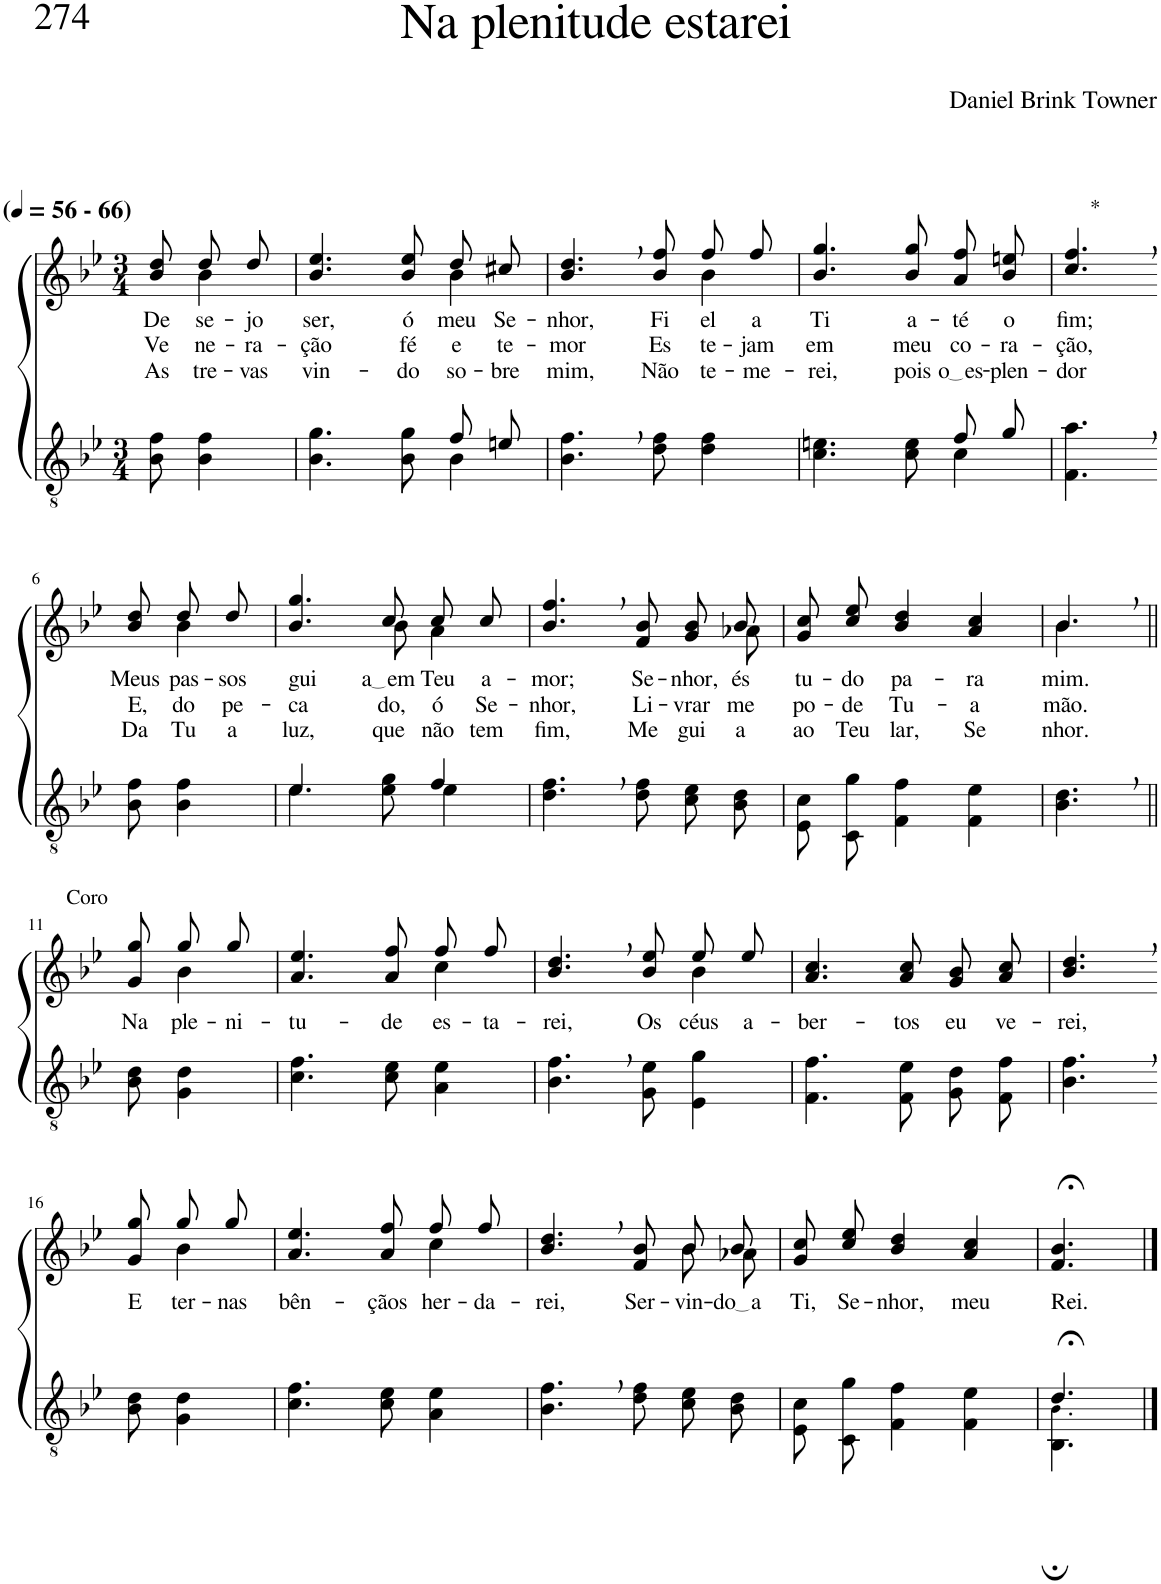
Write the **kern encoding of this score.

**kern	**kern	**text	**text	**text
*part2	*part1	*part1	*part1	*part1
*staff2	*staff1	*staff1	*staff1	*staff1
*I"Parte III e IV	*I"Parte I e II	*	*	*
*clefGv2	*clefG2	*	*	*
*Trd4c7	*Trd4c7	*	*	*
*k[b-e-]	*k[b-e-]	*	*	*
*M3/4	*M3/4	*	*	*
*MM56	*MM56	*	*	*
=1	=1	=1	=1	=1
!	!LO:TX:a:B:t=(	!	!	!
!	!LO:TX:a:B:t=- 66)	!	!	!
!	!	!LO:LY:b	!LO:LY:b	!LO:LY:b
*	*^	*	*	*
8B-\ 8f\	8b-/ 8dd/	8ryy	De-	Ve-	As
!	!	!	!LO:LY:b	!LO:LY:b	!LO:LY:b
4B-\ 4f\	8dd/L	4b-\	-se-	ne-	tre-
!	!	!	!LO:LY:b	!LO:LY:b	!LO:LY:b
.	8dd/J	.	-jo	-ra-	-vas
=2	=2	=2	=2	=2	=2
*^	*	*	*	*	*
!	!	!	!	!LO:LY:b	!LO:LY:b	!LO:LY:b
2ryy	4.B-\ 4.g\	4.b-/ 4.ee-/	2ryy	ser,	-ção	vin-
!	!	!	!	!LO:LY:b	!LO:LY:b	!LO:LY:b
.	8B-\ 8g\	8b-/ 8ee-/	.	ó	fé	-do
!	!	!	!	!LO:LY:b	!LO:LY:b	!LO:LY:b
8f/L	4B-\	8dd/L	4b-\	meu	e	so-
!	!	!	!	!LO:LY:b	!LO:LY:b	!LO:LY:b
8en/J	.	8cc#X/J	.	Se-	te-	bre
*v	*v	*	*	*	*	*
=3	=3	=3	=3	=3	=3
!	!	!	!LO:LY:b	!LO:LY:b	!LO:LY:b
4.B-\, 4.f\,	4.b-/, 4.dd/,	2ryy	-nhor,	-mor	mim,
!	!	!	!LO:LY:b	!LO:LY:b	!LO:LY:b
8d\ 8f\	8b-/ 8ff/	.	Fi-	Es-	Não
!	!	!	!LO:LY:b	!LO:LY:b	!LO:LY:b
4d\ 4f\	8ff/L	4b-\	-el	te-	-te-
!	!	!	!LO:LY:b	!LO:LY:b	!LO:LY:b
.	8ff/J	.	a	-jam	-me-
*	*v	*v	*	*	*
=4	=4	=4	=4	=4
*^	*	*	*	*
!	!	!	!LO:LY:b	!LO:LY:b	!LO:LY:b
4.ryy	4.c\ 4.en\	4.b-/ 4.gg/	Ti	em	-rei,
!	!	!	!LO:LY:b	!LO:LY:b	!LO:LY:b
8ryy	8c\ 8e\	8b-/ 8gg/	a-	meu	pois
!	!	!	!LO:LY:b	!LO:LY:b	!LO:LY:b
8f/L	4c\	8a\ 8ff\L	-té	co-	o es
!	!	!	!LO:LY:b	!LO:LY:b	!LO:LY:b
8g/J	.	8b-\ 8een\J	o	-ra-	-plen-
*v	*v	*	*	*	*
=5	=5	=5	=5	=5
!	!LO:TX:a:t=*	!	!	!
!	!	!LO:LY:b	!LO:LY:b	!LO:LY:b
4.F\, 4.a\,	4.cc/, 4.ff/,	fim;	-ção,	-dor
!!LO:LB:g=z
=6-	=6-	=6-	=6-	=6-
!	!	!LO:LY:b	!LO:LY:b	!LO:LY:b
*	*^	*	*	*
8B-\ 8f\	8b-/ 8dd/	8ryy	Meus	E,	Da
!	!	!	!LO:LY:b	!LO:LY:b	!LO:LY:b
4B-\ 4f\	8dd/L	4b-\	pas-	do	Tu
!	!	!	!LO:LY:b	!LO:LY:b	!LO:LY:b
.	8dd/J	.	sos	pe-	a
=7	=7	=7	=7	=7	=7
*^	*	*	*	*	*
!	!	!	!	!LO:LY:b	!LO:LY:b	!LO:LY:b
4.e-\	4.e-/	4.b-/ 4.gg/	4.ryy	gui-	-ca-	luz,
!	!	!	!	!LO:LY:b	!LO:LY:b	!LO:LY:b
8e-\ 8g\	8ryy	8cc/	8b-\	a em	do,	que
!	!	!	!	!LO:LY:b	!LO:LY:b	!LO:LY:b
4e-\	4f/	8cc/L	4a\	Teu	ó	não
!	!	!	!	!LO:LY:b	!LO:LY:b	!LO:LY:b
.	.	8cc/J	.	a-	Se-	tem
*v	*v	*	*	*	*	*
=8	=8	=8	=8	=8	=8
!	!	!	!LO:LY:b	!LO:LY:b	!LO:LY:b
4.d\, 4.f\,	4.b-/, 4.ff/,	8ryy	-mor;	-nhor,	fim,
!	!	!	!LO:LY:b	!LO:LY:b	!LO:LY:b
*	*v	*v	*	*	*
8d\ 8f\	8f/ 8b-/	Se-	Li-	Me
!	!	!LO:LY:b	!LO:LY:b	!LO:LY:b
8c\ 8e-\L	8g/ 8b-/L	-nhor,	-vrar-	gui-
*	*^	*	*	*
!	!	!	!LO:LY:b	!LO:LY:b	!LO:LY:b
8B-\ 8d\J	8b-/J	8a-X\	és	-me	a
=9	=9	=9	=9	=9	=9
!	!	!	!LO:LY:b	!LO:LY:b	!LO:LY:b
*	*v	*v	*	*	*
8E-\ 8c\L	8g\ 8cc\L	tu-	-po-	ao
!	!	!LO:LY:b	!LO:LY:b	!LO:LY:b
8C\ 8g\J	8cc\ 8ee-\J	-do	-de	Teu
!	!	!LO:LY:b	!LO:LY:b	!LO:LY:b
4F\ 4f\	4b-/ 4dd/	pa-	Tu-	lar,
!	!	!LO:LY:b	!LO:LY:b	!LO:LY:b
4F\ 4e-\	4a/ 4cc/	-ra	-a	Se-
=10	=10	=10	=10	=10
*	*^	*	*	*
!	!	!	!LO:LY:b	!LO:LY:b	!LO:LY:b
4.B-\, 4.d\,	4.b-,/	4.b-\	mim.	mão.	-nhor.
!!LO:LB:g=z	!!
=11||	=11||	=11||	=11||	=11||	=11||
!	!LO:TX:a:t=Coro	!	!	!	!
!	!	!	!LO:LY:b	!	!
8B-\ 8d\	8g/ 8gg/	8ryy	Na	.	.
!	!	!	!LO:LY:b	!	!
4G\ 4d\	8gg/L	4b-\	ple-	.	.
!	!	!	!LO:LY:b	!	!
.	8gg/J	.	ni-	.	.
=12	=12	=12	=12	=12	=12
!	!	!	!LO:LY:b	!	!
4.c\ 4.f\	4.a/ 4.ee-/	2ryy	-tu-	.	.
!	!	!	!LO:LY:b	!	!
8c\ 8e-\	8a/ 8ff/	.	-de	.	.
!	!	!	!LO:LY:b	!	!
4A\ 4e-\	8ff/L	4cc\	-es-	.	.
!	!	!	!LO:LY:b	!	!
.	8ff/J	.	-ta-	.	.
=13	=13	=13	=13	=13	=13
!	!	!	!LO:LY:b	!	!
4.B-\, 4.f\,	4.b-/, 4.dd/,	2ryy	-rei,	.	.
!	!	!	!LO:LY:b	!	!
8G\ 8e-\	8b-/ 8ee-/	.	Os	.	.
!	!	!	!LO:LY:b	!	!
4E-\ 4g\	8ee-/L	4b-\	céus	.	.
!	!	!	!LO:LY:b	!	!
.	8ee-/J	.	a-	.	.
*	*v	*v	*	*	*
=14	=14	=14	=14	=14
!	!	!LO:LY:b	!	!
4.F\ 4.f\	4.a/ 4.cc/	-ber-	.	.
!	!	!LO:LY:b	!	!
8F\ 8e-\	8a/ 8cc/	-tos	.	.
!	!	!LO:LY:b	!	!
8G\ 8d\L	8g/ 8b-/L	eu	.	.
!	!	!LO:LY:b	!	!
8F\ 8f\J	8a/ 8cc/J	ve-	.	.
=15	=15	=15	=15	=15
!	!	!LO:LY:b	!	!
4.B-\, 4.f\,	4.b-/, 4.dd/,	-rei,	.	.
!!LO:LB:g=z
=16-	=16-	=16-	=16-	=16-
!	!	!LO:LY:b	!	!
*	*^	*	*	*
8B-\ 8d\	8g/ 8gg/	8ryy	E-	.	.
!	!	!	!LO:LY:b	!	!
4G\ 4d\	8gg/L	4b-\	ter-	.	.
!	!	!	!LO:LY:b	!	!
.	8gg/J	.	-nas	.	.
=17	=17	=17	=17	=17	=17
!	!	!	!LO:LY:b	!	!
4.c\ 4.f\	4.a/ 4.ee-/	2ryy	bên-	.	.
!	!	!	!LO:LY:b	!	!
8c\ 8e-\	8a/ 8ff/	.	-çãos	.	.
!	!	!	!LO:LY:b	!	!
4A\ 4e-\	8ff/L	4cc\	her-	.	.
!	!	!	!LO:LY:b	!	!
.	8ff/J	.	-da-	.	.
=18	=18	=18	=18	=18	=18
!	!	!	!LO:LY:b	!	!
4.B-\, 4.f\,	4.b-/, 4.dd/,	2ryy	-rei,	.	.
!	!	!	!LO:LY:b	!	!
8d\ 8f\	8f/ 8b-/	.	Ser-	.	.
!	!	!	!LO:LY:b	!	!
8c\ 8e-\L	8b-/L	8b-\L	-vin-	.	.
!	!	!	!LO:LY:b	!	!
8B-\ 8d\J	8b-/J	8a-X\J	do a	.	.
=19	=19	=19	=19	=19	=19
!	!	!	!LO:LY:b	!	!
*	*v	*v	*	*	*
8E-\ 8c\L	8g\ 8cc\L	Ti,	.	.
!	!	!LO:LY:b	!	!
8C\ 8g\J	8cc\ 8ee-\J	Se-	.	.
!	!	!LO:LY:b	!	!
4F\ 4f\	4b-/ 4dd/	-nhor,	.	.
!	!	!LO:LY:b	!	!
4F\ 4e-\	4a/ 4cc/	meu	.	.
=20	=20	=20	=20	=20
*^	*	*	*	*
!	!	!	!LO:LY:b	!	!
4.d;</	4.BB-\; 4.B-!\;	4.f/;< 4.b-/;<	Rei.-	.	.
*v	*v	*	*	*	*
==	==	==	==	==
*-	*-	*-	*-	*-
